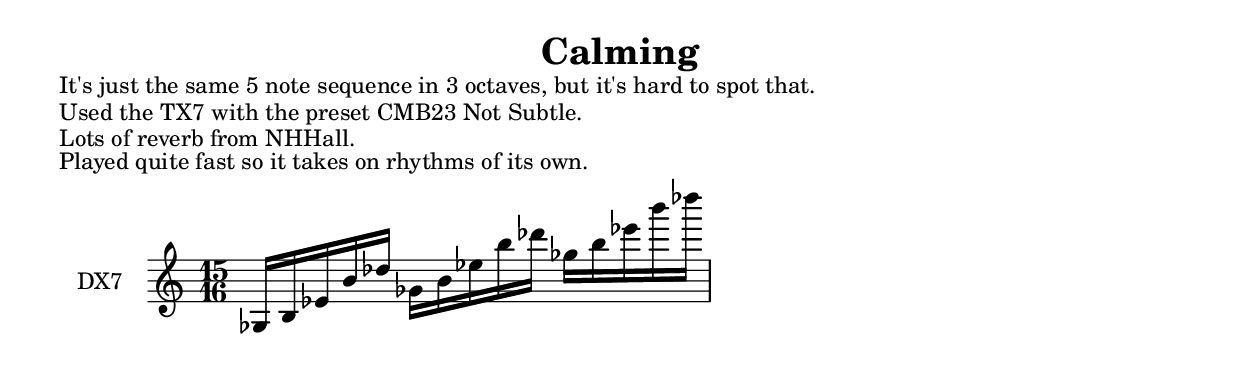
\version "2.20.0"
\language "english"

\header {
  title = "Calming"
}

\markup "It's just the same 5 note sequence in 3 octaves, but it's hard to spot that."
\markup "Used the TX7 with the preset CMB23 Not Subtle."
\markup "Lots of reverb from NHHall."
\markup "Played quite fast so it takes on rhythms of its own."

\new GrandStaff <<
  \new Staff \with { instrumentName = "DX7" } \relative {
    %\key a \major
    \time 15/16
    gf16[ b ef b' df]
    gf,[ b ef b' df]
    gf,[ b ef b' df]
  }
>>